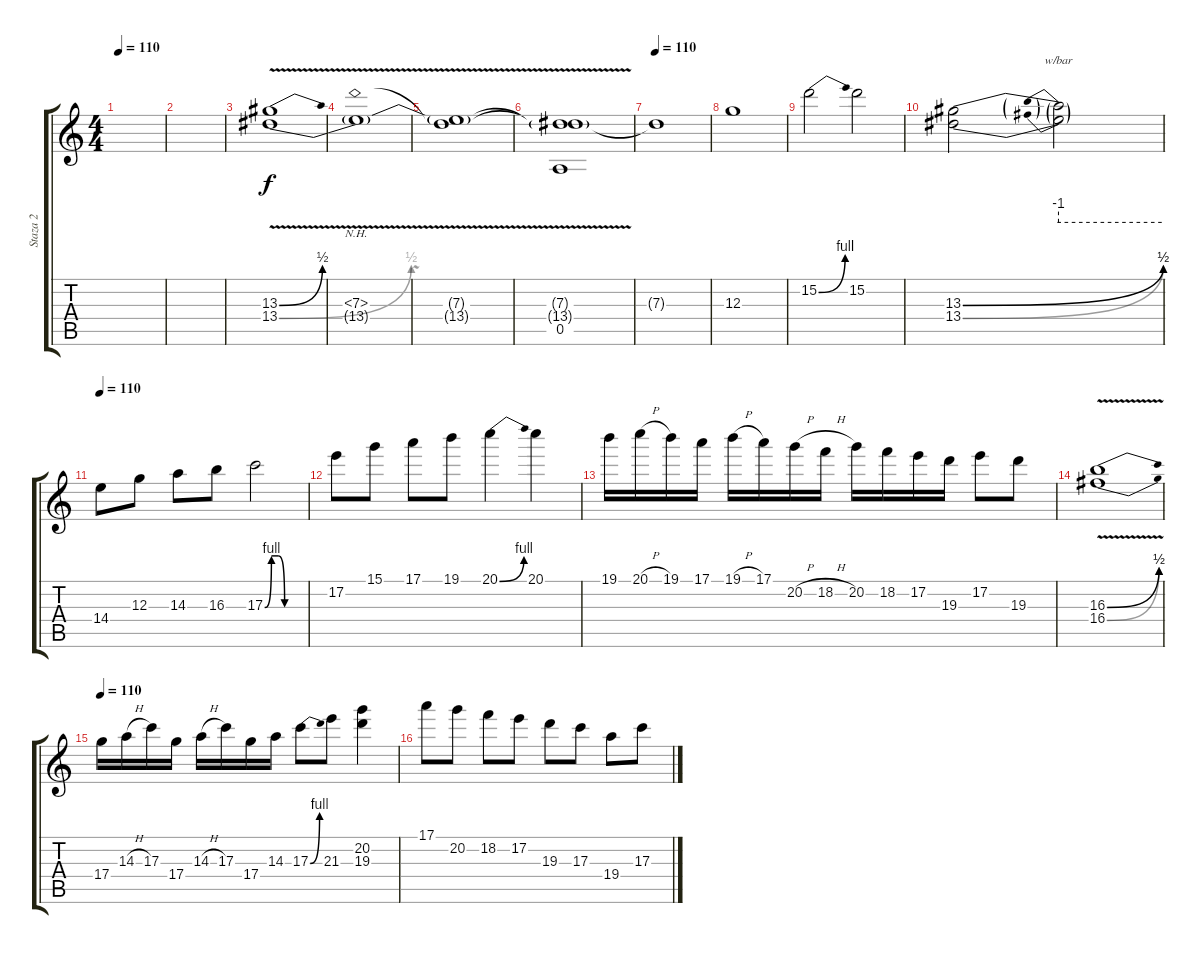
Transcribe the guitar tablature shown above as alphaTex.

\track ("Staza 2" "Staza 2") {instrument distortionguitar}
\staff {score tabs}
\tuning (E4 B3 G3 D3 A2 E2) {hide}
\ts (4 4)
\tempo 110
\clef g2
\ks c
|
|
(13.3{be (bend 0 0 60 2) v} 13.4{be (bend 0 0 60 2) v}).1{volume 10} |
(7.3{nh v} 13.4{v t}).1 |
(7.3{t} 13.4{v t}).1 |
(7.3{t} 13.4{v t} 0.5).1 |
\tempo 110
7.3{t}.1 |
12.3.1 |
15.2{be (bend 0 0 60 4)}.2 15.2.2 |
(13.3{be (bend 0 0 60 2)} 13.4{be (bend 0 0 60 2)}).2 (13.3{t} 13.4{t}).2{tbe (predive default 0 -4 60 -4)} |
\tempo 110
14.4.8 12.3.8 14.3.8 16.3.8 17.3{be (custom 0 0 10 4 20 4 30 0 60 0)}.2 |
17.2.8 15.1.8 17.1.8 19.1.8 20.1{be (bend 0 0 60 4)}.4 20.1.4 |
19.1.16 20.1{h}.16 19.1.16 17.1.16 19.1{h}.16 17.1.16 20.2{h}.16 18.2{h}.16 20.2.16 18.2.16 17.2.16 19.3.16 17.2.8 19.3.8 |
(16.3{be (bend 0 0 60 2) v} 16.4{be (bend 0 0 60 2)}).1 |
\tempo 110
17.4.16 14.3{h}.16 17.3.16 17.4.16 14.3{h}.16 17.3.16 17.4.16 14.3.16 17.3{be (bend 0 0 60 4)}.8 21.3.8 (20.2 19.3).4 |
17.1.8 20.2.8 18.2.8 17.2.8 19.3.8 17.3.8 19.4.8 17.3.8
